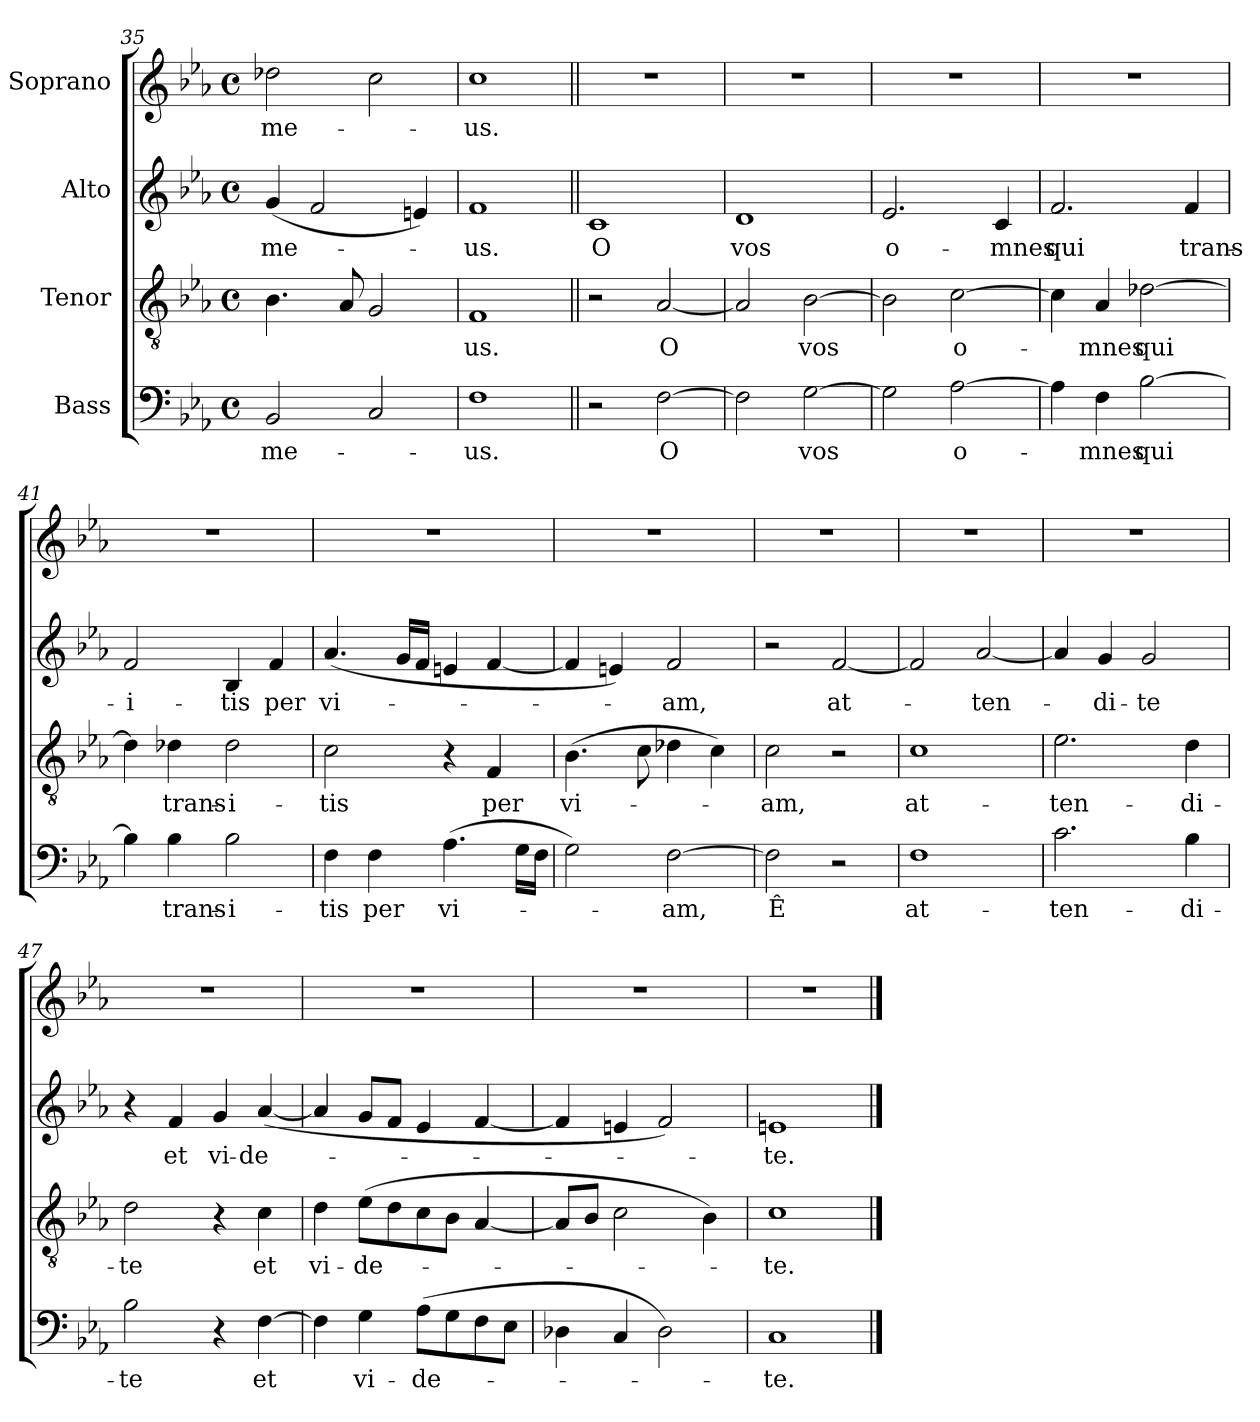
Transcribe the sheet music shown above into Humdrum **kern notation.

**kern	**text	**kern	**text	**kern	**text	**kern	**text
*part4	*part4	*part3	*part3	*part2	*part2	*part1	*part1
*staff4	*staff4	*staff3	*staff3	*staff2	*staff2	*staff1	*staff1
*I"Bass	*	*I"Tenor	*	*I"Alto	*	*I"Soprano	*
*clefF4	*	*clefGv2	*	*clefG2	*	*clefG2	*
*k[b-e-a-]	*	*k[b-e-a-]	*	*k[b-e-a-]	*	*k[b-e-a-]	*
*c:	*	*c:	*	*c:	*	*c:	*
*M4/4	*	*M4/4	*	*M4/4	*	*M4/4	*
*met(c)	*	*met(c)	*	*met(c)	*	*met(c)	*
=35	=35	=35	=35	=35	=35	=35	=35
2BB-/	me-	4.B-\	.	(4g/	me-	2dd-X\	me-
.	.	.	.	2f/	.	.	.
.	.	8A-/	.	.	.	.	.
2C/	.	2G/	.	.	.	2cc\	.
.	.	.	.	4en/)	.	.	.
=36	=36	=36	=36	=36	=36	=36	=36
1F	-us.	1F	-us.	1f	-us.	1cc	-us.
!!LO:LB:g=z
=37||	=37||	=37||	=37||	=37||	=37||	=37||	=37||
2r	.	2r	.	1c	O	1r	.
[2F\	O	[2A-/	O	.	.	.	.
=38	=38	=38	=38	=38	=38	=38	=38
2F\]	.	2A-/]	.	1d	vos	1r	.
[2G\	vos	[2B-\	vos	.	.	.	.
=39	=39	=39	=39	=39	=39	=39	=39
2G\]	.	2B-\]	.	2.e-/	o-	1r	.
[2A-\	o-	[2c\	o-	.	.	.	.
.	.	.	.	4c/	-mnes	.	.
=40	=40	=40	=40	=40	=40	=40	=40
4A-\]	.	4c\]	.	2.f/	qui	1r	.
4F\	-mnes	4A-/	-mnes	.	.	.	.
[2B-\	qui	[2d-X\	qui	.	.	.	.
.	.	.	.	4f/	trans-	.	.
=41	=41	=41	=41	=41	=41	=41	=41
4B-\]	.	4d-\]	.	2f/	-i-	1r	.
4B-\	trans-	4d-X\	trans-	.	.	.	.
2B-\	-i-	2d-\	-i-	4B-/	-tis	.	.
.	.	.	.	4f/	per	.	.
=42	=42	=42	=42	=42	=42	=42	=42
4F\	-tis	2c\	-tis	(4.a-/	vi-	1r	.
4F\	per	.	.	.	.	.	.
.	.	.	.	16g/LL	.	.	.
.	.	.	.	16f/JJ	.	.	.
(4.A-\	vi-	4r	.	4en/	.	.	.
.	.	4F/	per	[4f/	.	.	.
16G\LL	.	.	.	.	.	.	.
16F\JJ	.	.	.	.	.	.	.
=43	=43	=43	=43	=43	=43	=43	=43
2G\)	.	(4.B-\	vi-	4f/]	.	1r	.
.	.	.	.	4en/)	.	.	.
.	.	8c\	.	.	.	.	.
[2F\	-am,	4d-X\	.	2f/	-am,	.	.
.	.	4c\)	.	.	.	.	.
!!LO:LB:g=z
=44	=44	=44	=44	=44	=44	=44	=44
2F\]	Ê	2c\	-am,	2r	.	1r	.
2r	.	2r	.	[2f/	at-	.	.
=45	=45	=45	=45	=45	=45	=45	=45
1F	at-	1c	at-	2f/]	.	1r	.
.	.	.	.	[2a-/	-ten-	.	.
=46	=46	=46	=46	=46	=46	=46	=46
2.c\	-ten-	2.e-\	-ten-	4a-/]	.	1r	.
.	.	.	.	4g/	-di-	.	.
.	.	.	.	2g/	-te	.	.
4B-\	-di-	4d\	-di-	.	.	.	.
=47	=47	=47	=47	=47	=47	=47	=47
2B-\	-te	2d\	-te	4r	.	1r	.
.	.	.	.	4f/	et	.	.
4r	.	4r	.	4g/	vi-	.	.
[4F\	et	4c\	et	([4a-/	-de-	.	.
=48	=48	=48	=48	=48	=48	=48	=48
4F\]	.	4d\	vi-	4a-/]	.	1r	.
4G\	vi-	(8e-\L	-de-	8g/L	.	.	.
.	.	8d\	.	8f/J	.	.	.
(8A-\L	-de-	8c\	.	4e-/	.	.	.
8G\	.	8B-\J	.	.	.	.	.
8F\	.	[4A-/	.	[4f/	.	.	.
8E-\J	.	.	.	.	.	.	.
=49	=49	=49	=49	=49	=49	=49	=49
4D-X\	.	8A-/L]	.	4f/]	.	1r	.
.	.	8B-/J	.	.	.	.	.
4C/	.	2c\	.	4en/	.	.	.
2D-\)	.	.	.	2f/)	.	.	.
.	.	4B-\)	.	.	.	.	.
=50	=50	=50	=50	=50	=50	=50	=50
1C	-te.	1c	-te.	1en	-te.	1r	.
==	==	==	==	==	==	==	==
*-	*-	*-	*-	*-	*-	*-	*-
